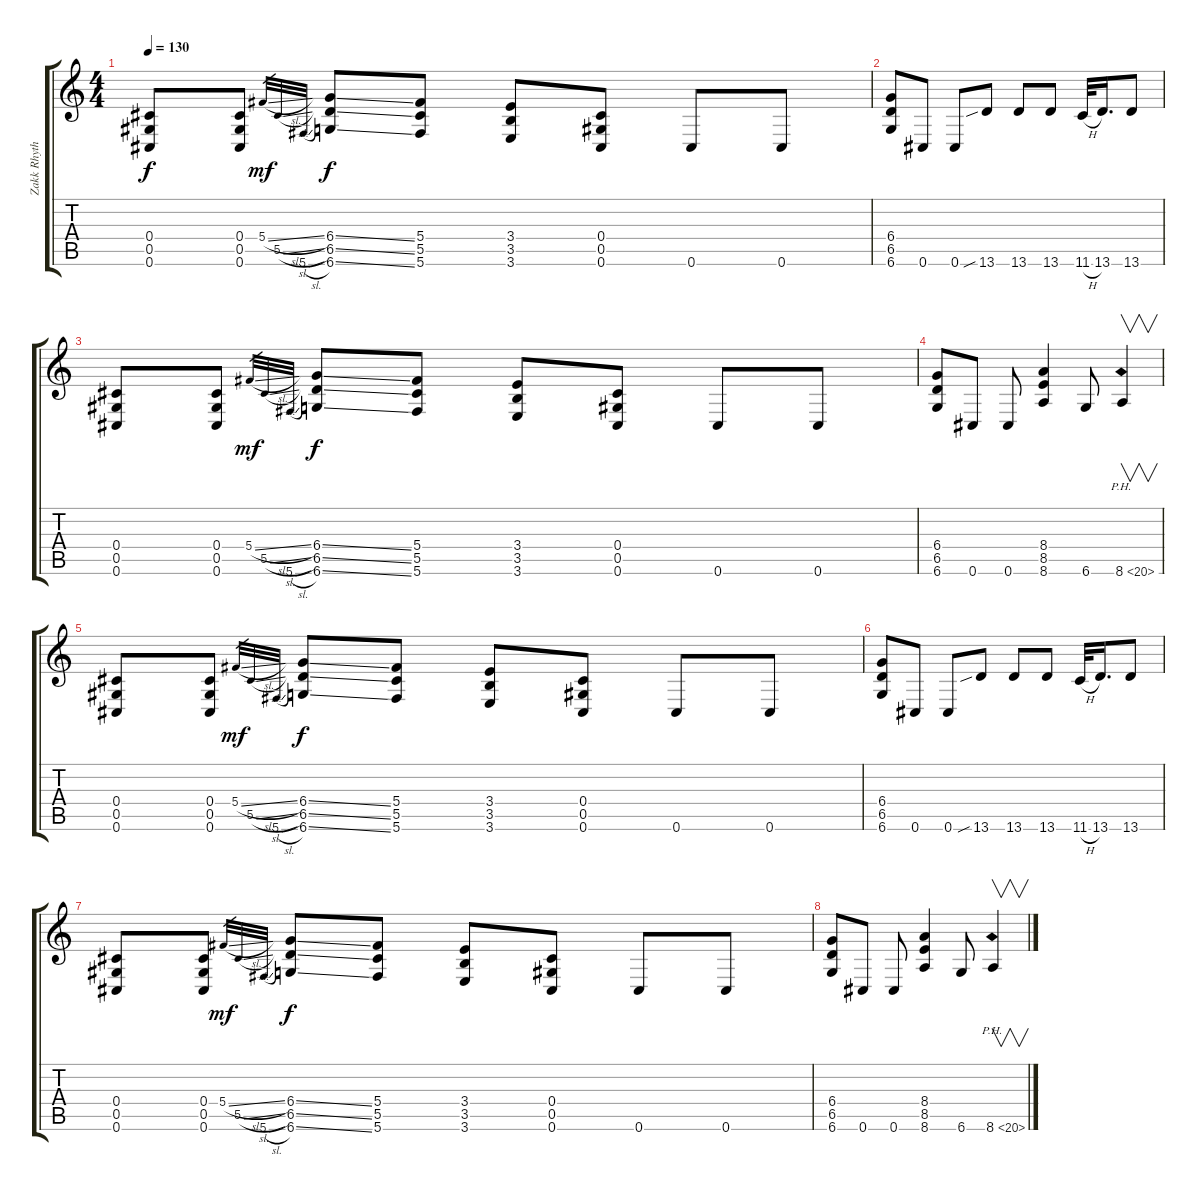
\track ("Zakk Rhythm" "Zakk Rhyth") {instrument distortionguitar}
\staff {score tabs}
\tuning (Eb4 Bb3 Gb3 Db3 Ab2 Db2) {hide}
\ts (4 4)
\tempo 130
\clef g2
\ks c
(0.4 0.5 0.6).8{dy f} (0.4 0.5 0.6).8 5.4{sl}.32{gr dy mf} 5.5{sl}.32{gr} 5.6{sl}.32{gr} (6.4{ss} 6.5{ss} 6.6{ss}).8{dy f} (5.4 5.5 5.6).8 (3.4 3.5 3.6).8 (0.4 0.5 0.6).8 0.6.8 0.6.8 |
(6.4 6.5 6.6).8 0.6.8 0.6.8 13.6{sib}.8 13.6.8 13.6.8 11.6{h}.32 13.6.16{d} 13.6.8 |
(0.4 0.5 0.6).8 (0.4 0.5 0.6).8 5.4{sl}.32{gr dy mf} 5.5{sl}.32{gr} 5.6{sl}.32{gr} (6.4{ss} 6.5{ss} 6.6{ss}).8{dy f} (5.4 5.5 5.6).8 (3.4 3.5 3.6).8 (0.4 0.5 0.6).8 0.6.8 0.6.8 |
(6.4 6.5 6.6).8 0.6.8 0.6.8 (8.4 8.5 8.6).4 6.6.8 8.6{ph 12}.4{v} |
(0.4 0.5 0.6).8 (0.4 0.5 0.6).8 5.4{sl}.32{gr dy mf} 5.5{sl}.32{gr} 5.6{sl}.32{gr} (6.4{ss} 6.5{ss} 6.6{ss}).8{dy f} (5.4 5.5 5.6).8 (3.4 3.5 3.6).8 (0.4 0.5 0.6).8 0.6.8 0.6.8 |
(6.4 6.5 6.6).8 0.6.8 0.6.8 13.6{sib}.8 13.6.8 13.6.8 11.6{h}.32 13.6.16{d} 13.6.8 |
(0.4 0.5 0.6).8 (0.4 0.5 0.6).8 5.4{sl}.32{gr dy mf} 5.5{sl}.32{gr} 5.6{sl}.32{gr} (6.4{ss} 6.5{ss} 6.6{ss}).8{dy f} (5.4 5.5 5.6).8 (3.4 3.5 3.6).8 (0.4 0.5 0.6).8 0.6.8 0.6.8 |
(6.4 6.5 6.6).8 0.6.8 0.6.8 (8.4 8.5 8.6).4 6.6.8 8.6{ph 12}.4{v}
